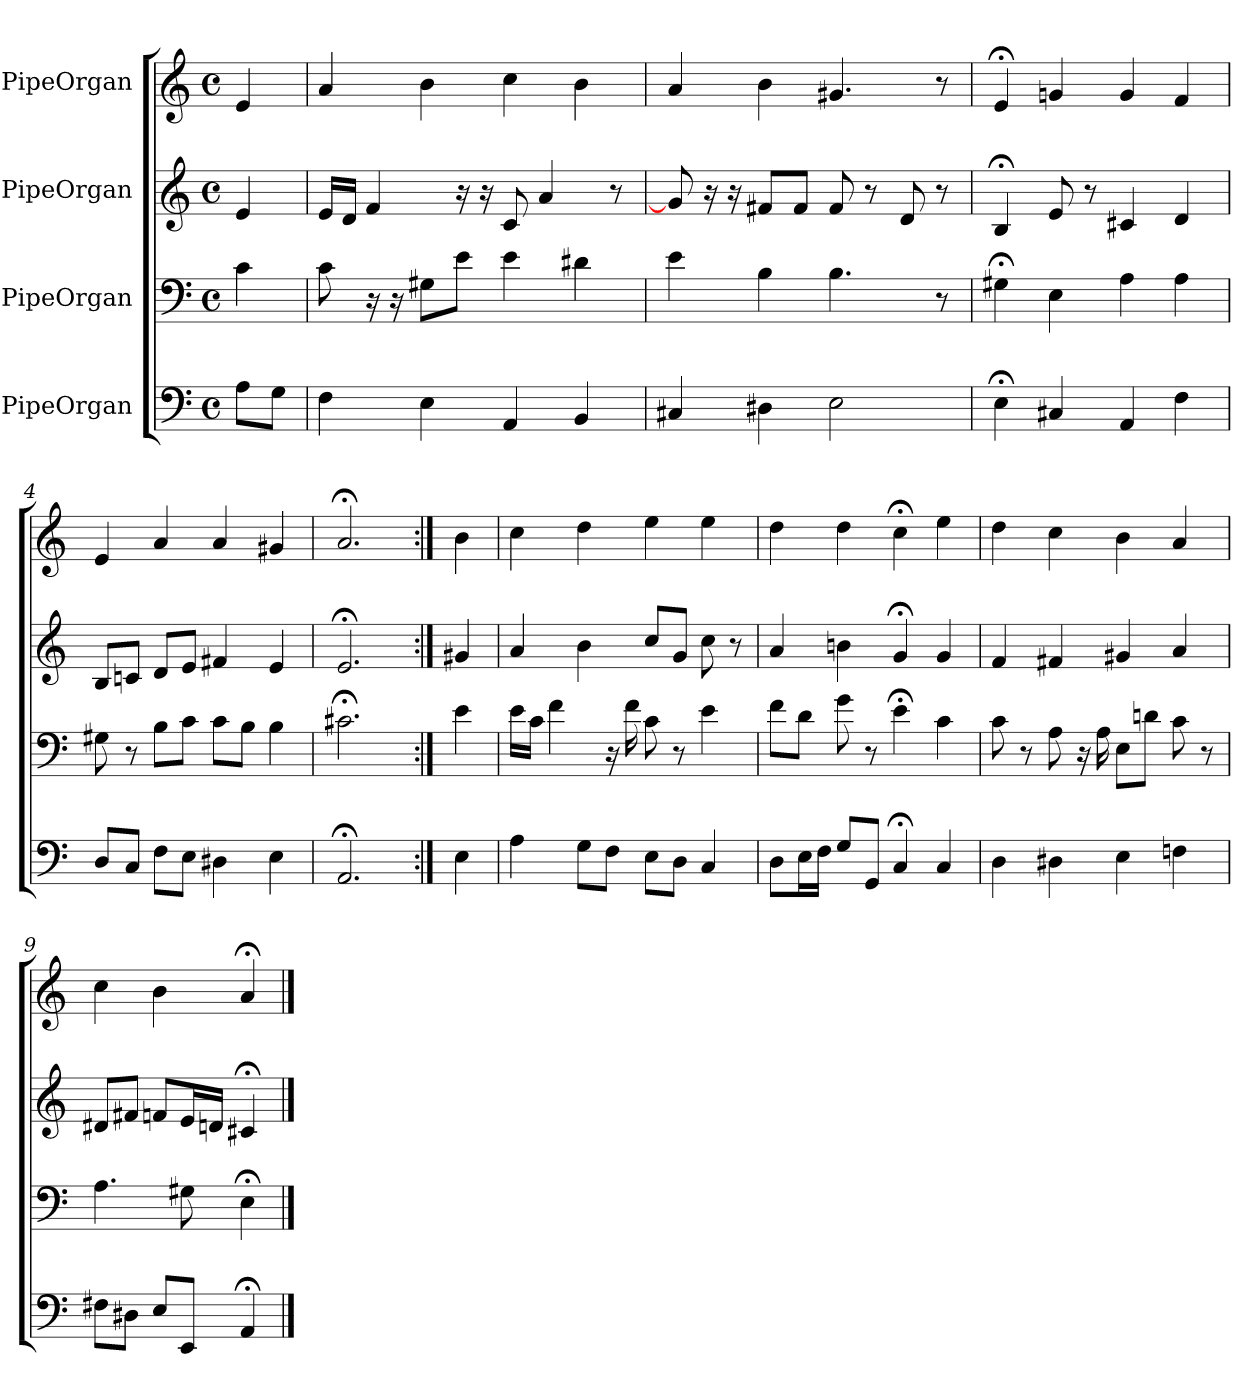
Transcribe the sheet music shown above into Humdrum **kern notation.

**kern	**kern	**kern	**kern
*part4	*part3	*part2	*part1
*staff4	*staff3	*staff2	*staff1
*I"PipeOrgan	*I"PipeOrgan	*I"PipeOrgan	*I"PipeOrgan
*clefF4	*clefF4	*clefG2	*clefG2
*k[]	*k[]	*k[]	*k[]
*a:	*a:	*a:	*a:
*M4/4	*M4/4	*M4/4	*M4/4
*met(c)	*met(c)	*met(c)	*met(c)
*MM60	*MM60	*MM60	*MM60
=	=	=	=
8A\L	4c	4e	4e
8G\J	.	.	.
=1	=1	=1	=1
4F	8c	16e/LL	4a
.	.	16d/JJ	.
.	16r	4f	.
.	16r	.	.
4E	8G#X\L	.	4b
.	8e\J	16r	.
.	.	16r	.
4AA	4e	8c	4cc
.	.	4a	.
4BB	4d#X	.	4b
.	.	8r	.
=2	=2	=2	=2
4C#X	4e	8g]	4a
.	.	16r	.
.	.	16r	.
4D#X	4B	8f#X/L	4b
.	.	8f#/J	.
2E	4.B	8f#	4.g#X
.	.	8r	.
.	.	8d	.
.	8r	8r	8r
=3	=3	=3	=3
4E;<	4G#X;<	4B;<	4e;<
4C#X	4E	8e	4gn
.	.	8r	.
4AA	4A	4c#X	4g
4F	4A	4d	4f
=4	=4	=4	=4
8D/L	8G#X	8B/L	4e
8C/J	8r	8cn/J	.
8F\L	8B\L	8d/L	4a
8E\J	8c\J	8e/J	.
4D#X	8c\L	4f#X	4a
.	8B\J	.	.
4E	4B	4e	4g#X
=5	=5	=5	=5
2.AA;<	2.c#X;<	2.e;<	2.a;<
=:|!	=:|!	=:|!	=:|!
4E	4e	4g#X	4b
=6	=6	=6	=6
4A	16e\LL	4a	4cc
.	16c\JJ	.	.
.	4f	.	.
8G\L	.	4b	4dd
8F\J	16r	.	.
.	16f	.	.
8E\L	8c	8cc/L	4ee
8D\J	8r	8g/J	.
4C	4e	8cc	4ee
.	.	8r	.
=7	=7	=7	=7
8D\L	8f\L	4a	4dd
16E\L	8d\J	.	.
16F\JJ	.	.	.
8G/L	8g	4bn	4dd
8GG/J	8r	.	.
4C;<	4e;<	4g;<	4cc;<
4C	4c	4g	4ee
=8	=8	=8	=8
4D	8c	4f	4dd
.	8r	.	.
4D#X	8A	4f#X	4cc
.	16r	.	.
.	16A	.	.
4E	8E\L	4g#X	4b
.	8dn\J	.	.
4Fn	8c	4a	4a
.	8r	.	.
=9	=9	=9	=9
8F#X\L	4.A	8d#X/L	4cc
8D#X\J	.	8f#X/J	.
8E/L	.	8fn/L	4b
8EE/J	8G#X	16e/L	.
.	.	16dn/JJ	.
4AA;<	4E;<	4c#X;<	4a;<
==	==	==	==
*-	*-	*-	*-
